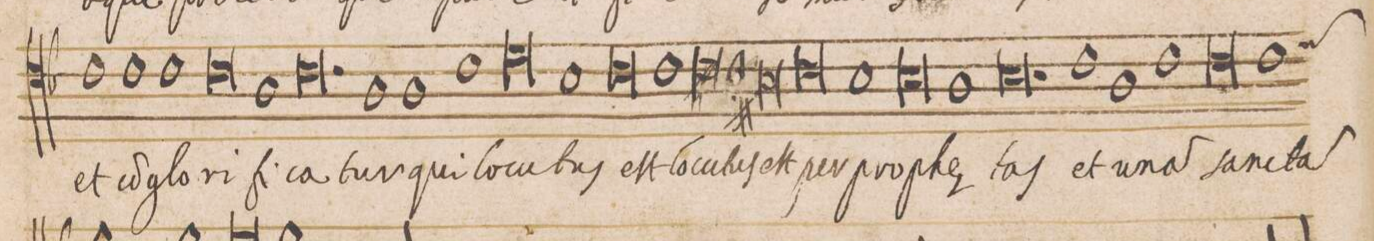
**kern	**text
*I"ALTUS	*
*clefC4	*
*k[b-]	*
*met(O)	*
*M3/1	*
1cny	et
1c	co(n)-
1c	-glo-
=134-	=134-
0c	-ri-
1A	-fi-
=135-	=135-
0.c	-ca-
=136-	=136-
1A	-tur
1A	qui
1c	lo-
=137-	=137-
0d	-cu-
1B-y	-t(us)
=138-	=138-
0c	eſt
1c	lo-
=139-	=139-
0c	-cu-
1c	-tus
=140-	=140-
0.Bn	eſt
=141-	=141-
0c	per
1B-y	pro-
=142-	=142-
0B-	-phe-
1A	.
=143-	=143-
0.B-	-tas
=144-	=144-
1c	et
1A	u-
1c	-na(m)
=145-	=145-
0c	san-
*custos:d	*
1c	-cta(m)
=146-	=146-
*-	*-
